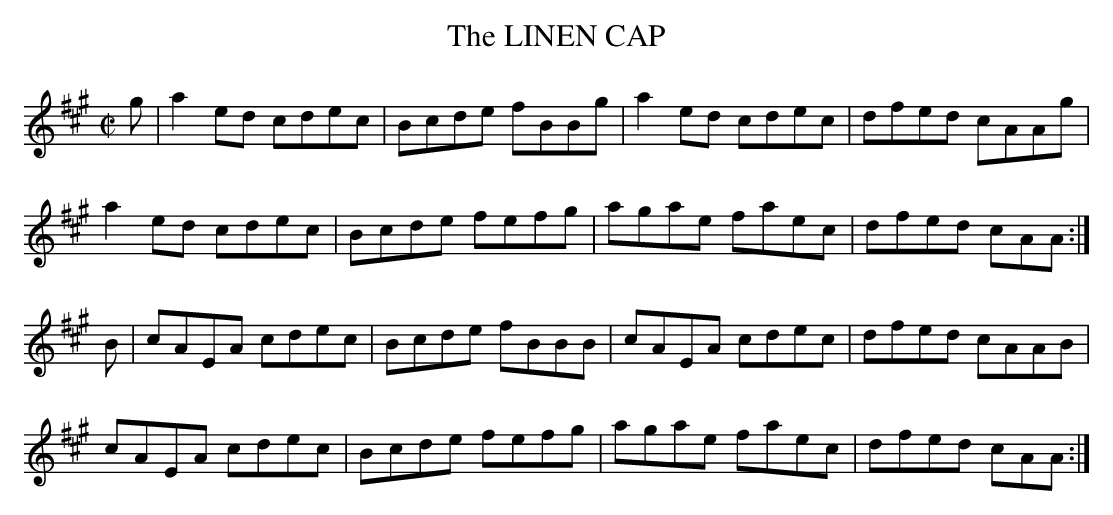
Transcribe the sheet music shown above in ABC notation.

X:1
T:LINEN CAP, The
M:C|
L:1/8
K:A
g|a2ed cdec|Bcde fBBg|a2ed cdec|dfed cAAg|
a2ed cdec|Bcde fefg|agae faec|dfed cAA :|
B|cAEA cdec|Bcde fBBB|cAEA cdec|dfed cAAB|
cAEA cdec|Bcde fefg|agae faec|dfed cAA :|
